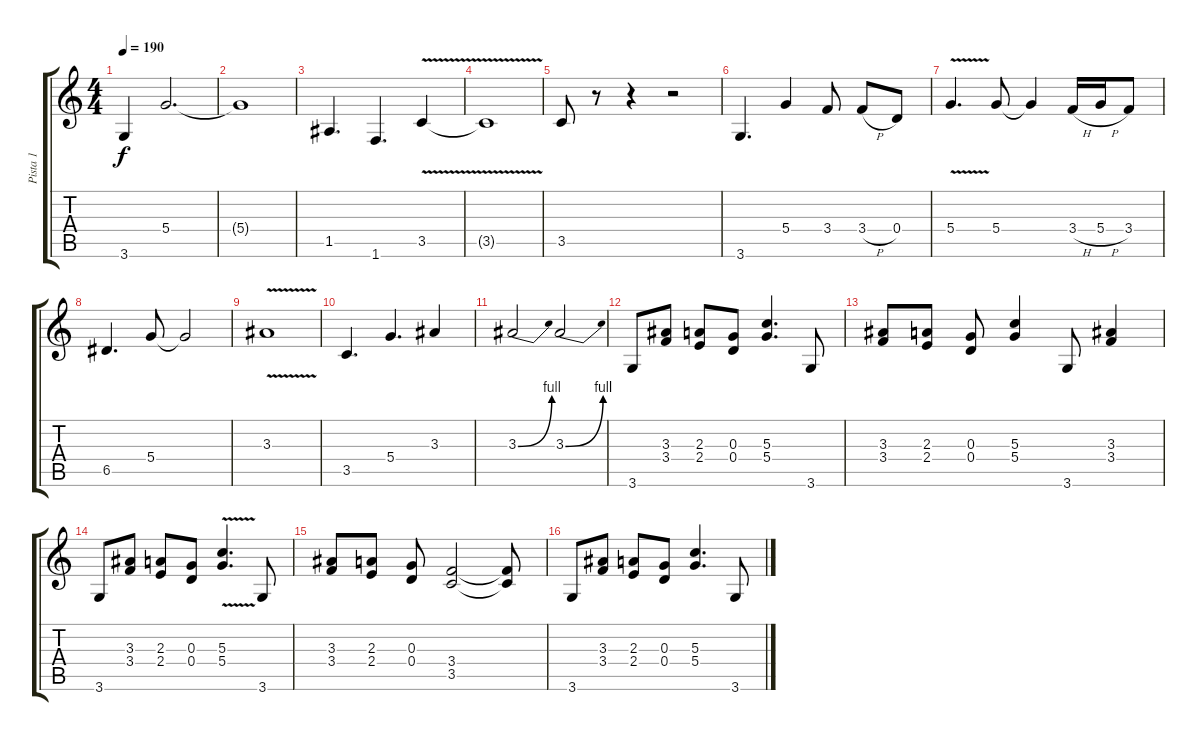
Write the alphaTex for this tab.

\track ("Pista 1" "Pista 1") {instrument overdrivenguitar}
\staff {score tabs}
\tuning (E4 B3 G3 D3 A2 E2) {hide}
\ts (4 4)
\tempo 190
\clef g2
\ks c
3.6.4{dy f} 5.4.2{d} |
5.4{t}.1 |
1.5.4{d} 1.6.4{d} 3.5{v}.4 |
3.5{t}.1 |
3.5.8 r.8 r.4 r.2 |
3.6.4{d} 5.4.4 3.4.8 3.4{h}.8 0.4.8 |
5.4{v}.4{d} 5.4.8 5.4{t}.4 3.4{h}.16 5.4{h}.16 3.4.8 |
6.5.4{d} 5.4.8 5.4{t}.2 |
3.3{v}.1 |
3.5.4{d} 5.4.4{d} 3.3.4 |
3.3{be (bend 0 0 60 4)}.2 3.3{be (bend 0 0 60 4)}.2 |
3.6.8 (3.3 3.4).8 (2.3 2.4).8 (0.3 0.4).8 (5.3 5.4).4{d} 3.6.8 |
(3.3 3.4).8 (2.3 2.4).8 (0.3 0.4).8 (5.3 5.4).4 3.6.8 (3.3 3.4).4 |
3.6.8 (3.3 3.4).8 (2.3 2.4).8 (0.3 0.4).8 (5.3{v} 5.4{v}).4{d} 3.6.8 |
(3.3 3.4).8 (2.3 2.4).8 (0.3 0.4).8 (3.4 3.5).2 (3.4{t} 3.5{t}).8 |
3.6.8 (3.3 3.4).8 (2.3 2.4).8 (0.3 0.4).8 (5.3 5.4).4{d} 3.6.8
